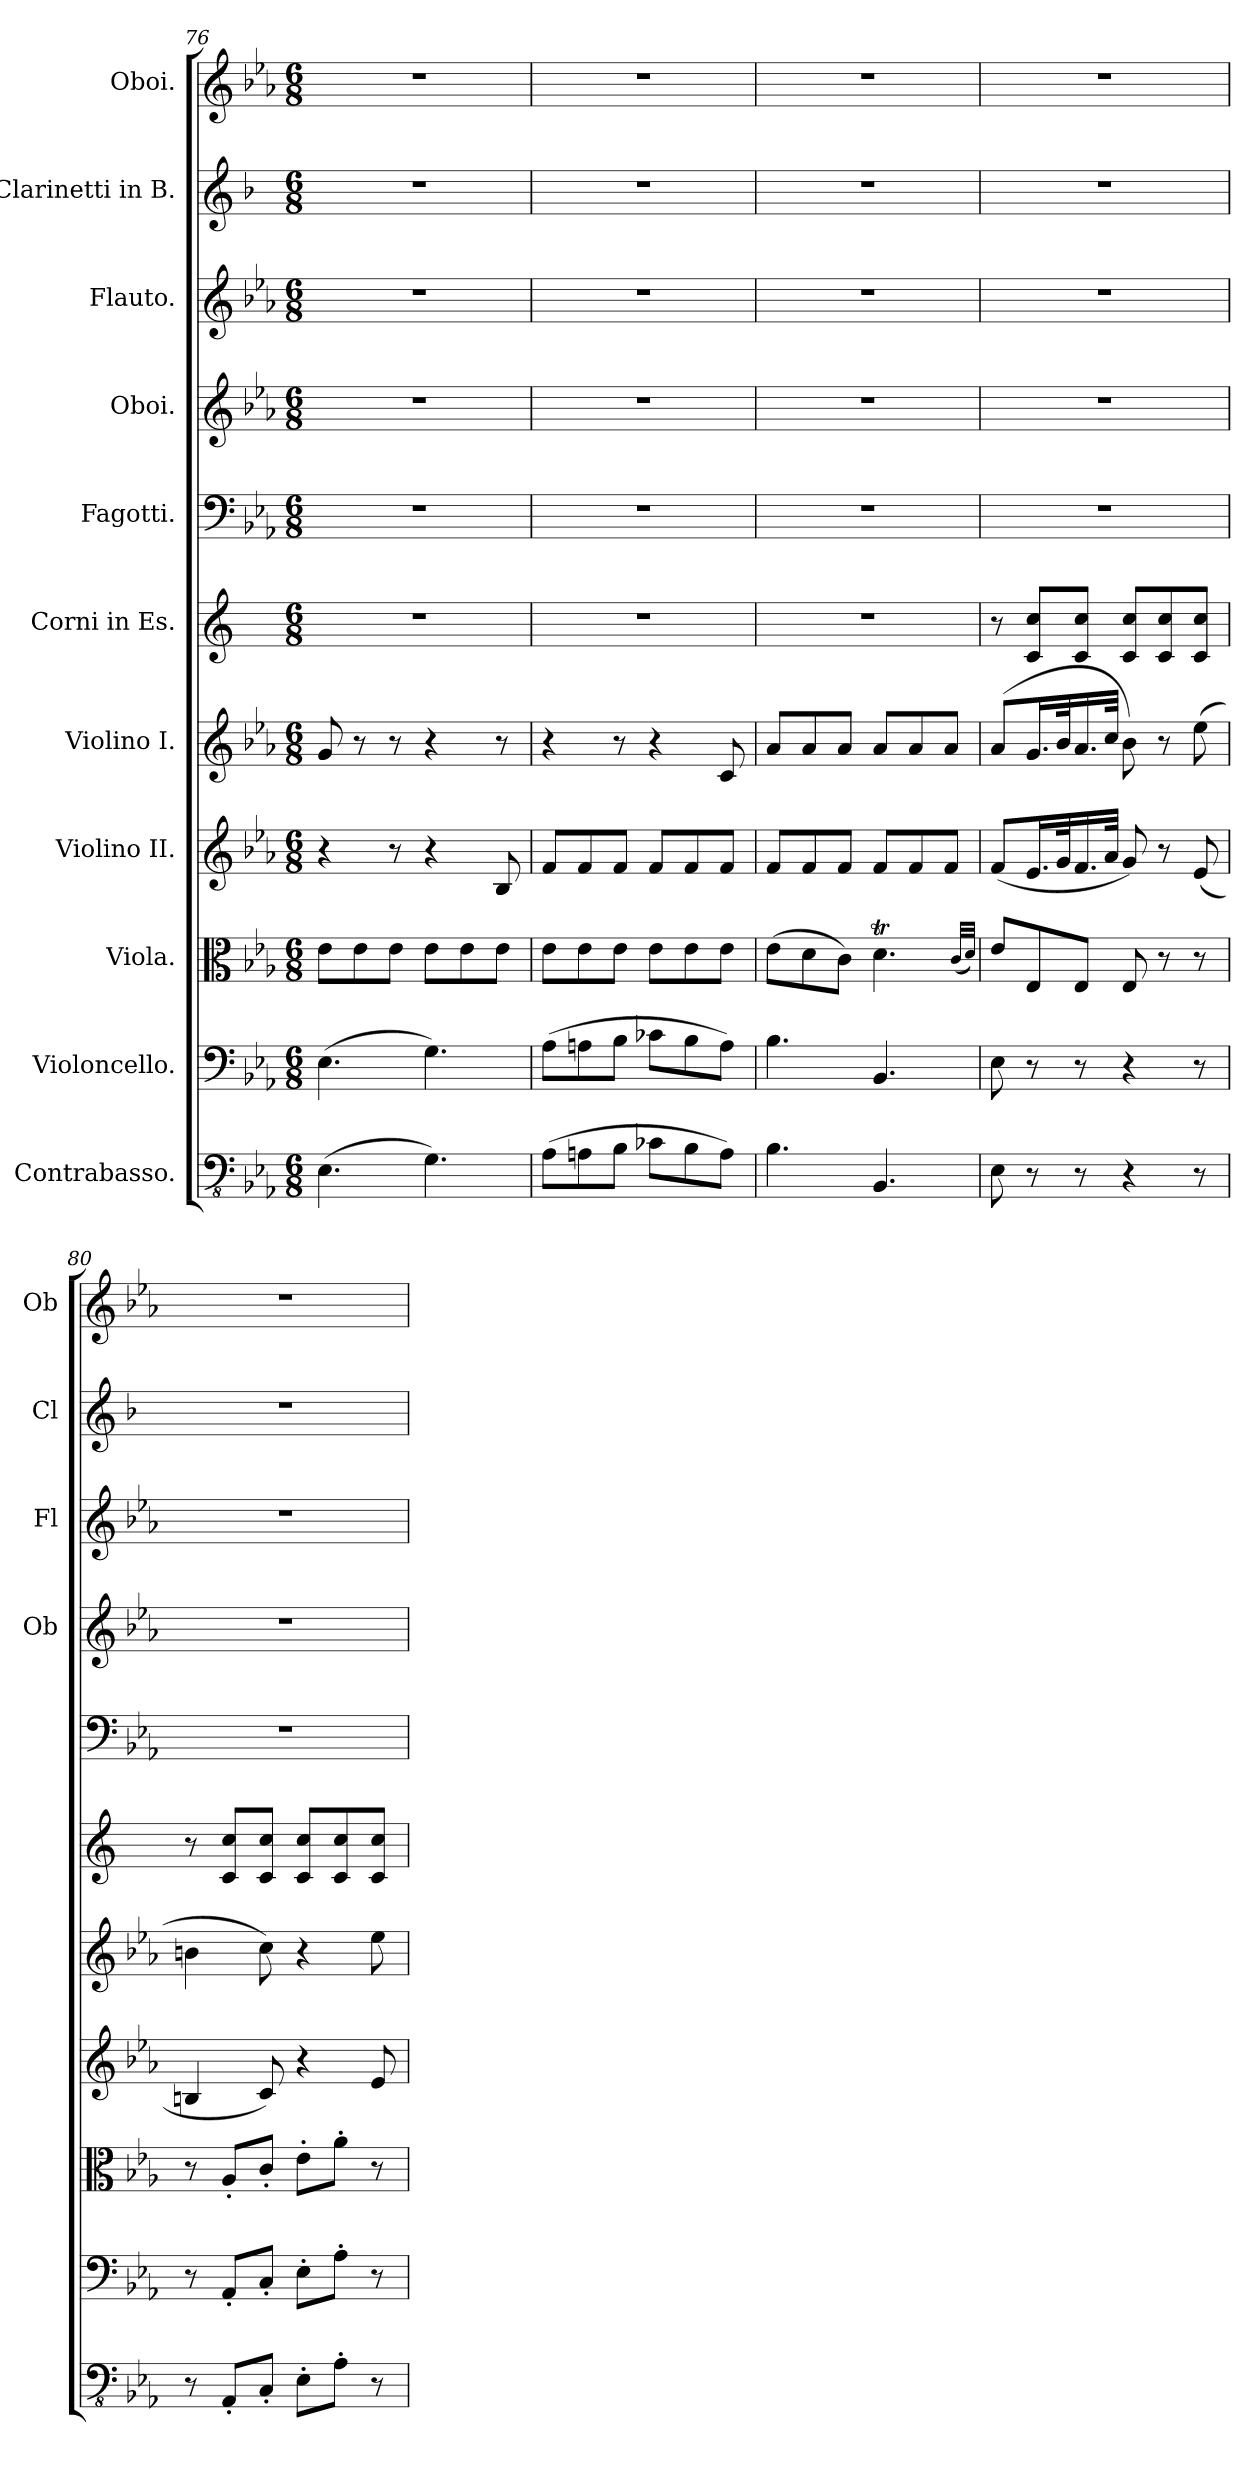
**kern	**kern	**kern	**kern	**kern	**kern	**kern	**kern	**kern	**kern	**kern
*part11	*part10	*part9	*part8	*part7	*part6	*part5	*part4	*part3	*part2	*part1
*staff11	*staff10	*staff9	*staff8	*staff7	*staff6	*staff5	*staff4	*staff3	*staff2	*staff1
*I"Contrabasso.	*I"Violoncello.	*I"Viola.	*I"Violino II.	*I"Violino I.	*I"Corni in Es.	*I"Fagotti.	*I"Oboi.	*I"Flauto.	*I"Clarinetti in B.	*I"Oboi.
*	*	*	*	*	*	*	*I'Ob	*I'Fl	*I'Cl	*I'Ob
*clefFv4	*clefF4	*clefC3	*clefG2	*clefG2	*clefG2	*clefF4	*clefG2	*clefG2	*clefG2	*clefG2
*	*	*	*	*	*ITrd5c9	*	*	*	*ITrd1c2	*
*k[b-e-a-]	*k[b-e-a-]	*k[b-e-a-]	*k[b-e-a-]	*k[b-e-a-]	*k[b-e-a-]	*k[b-e-a-]	*k[b-e-a-]	*k[b-e-a-]	*k[b-e-a-]	*k[b-e-a-]
*M6/8	*M6/8	*M6/8	*M6/8	*M6/8	*M6/8	*M6/8	*M6/8	*M6/8	*M6/8	*M6/8
=76	=76	=76	=76	=76	=76	=76	=76	=76	=76	=76
(>4.EE-\	(>4.E-\	8e-\L	4r	8g/	2.r	2.r	2.r	2.r	2.r	2.r
.	.	8e-\	.	8r	.	.	.	.	.	.
.	.	8e-\J	8r	8r	.	.	.	.	.	.
4.GG\)	4.G\)	8e-\L	4r	4r	.	.	.	.	.	.
.	.	8e-\	.	.	.	.	.	.	.	.
.	.	8e-\J	8B-/	8r	.	.	.	.	.	.
=77	=77	=77	=77	=77	=77	=77	=77	=77	=77	=77
(>8AA-\L	(>8A-\L	8e-\L	8f/L	4r	2.r	2.r	2.r	2.r	2.r	2.r
8AAn\	8An\	8e-\	8f/	.	.	.	.	.	.	.
8BB-\J	8B-\J	8e-\J	8f/J	8r	.	.	.	.	.	.
8C-X\L	8c-X\L	8e-\L	8f/L	4r	.	.	.	.	.	.
8BB-\	8B-\	8e-\	8f/	.	.	.	.	.	.	.
8AA\J)	8A\J)	8e-\J	8f/J	8c/	.	.	.	.	.	.
=78	=78	=78	=78	=78	=78	=78	=78	=78	=78	=78
4.BB-\	4.B-\	(>8e-\L	8f/L	8a-/L	2.r	2.r	2.r	2.r	2.r	2.r
.	.	8d\	8f/	8a-/	.	.	.	.	.	.
.	.	8c\J)	8f/J	8a-/J	.	.	.	.	.	.
4.BBB-/	4.BB-/	4.dt\	8f/L	8a-/L	.	.	.	.	.	.
.	.	.	8f/	8a-/	.	.	.	.	.	.
.	.	.	8f/J	8a-/J	.	.	.	.	.	.
.	.	(<32qc/LLL	.	.	.	.	.	.	.	.
.	.	32qd/JJJ)	.	.	.	.	.	.	.	.
=79	=79	=79	=79	=79	=79	=79	=79	=79	=79	=79
8EE-\	8E-\	8e-/L	(<8f/L	(<8a-/L	8r	2.r	2.r	2.r	2.r	2.r
8r	8r	8E-/	16.e-/L	16.g/L	8E-/ 8e-/L	.	.	.	.	.
.	.	.	32g/K	32b-/K	.	.	.	.	.	.
8r	8r	8E-/J	16.f/	16.a-/	8E-/ 8e-/J	.	.	.	.	.
.	.	.	32a-/JJk	32cc/JJk	.	.	.	.	.	.
4r	4r	8E-/	8g/)	8b-\)	8E-/ 8e-/L	.	.	.	.	.
.	.	8r	8r	8r	8E-/ 8e-/	.	.	.	.	.
8r	8r	8r	(<8e-/	(>8ee-\	8E-/ 8e-/J	.	.	.	.	.
=80	=80	=80	=80	=80	=80	=80	=80	=80	=80	=80
8r	8r	8r	4Bn/	4bn\	8r	2.r	2.r	2.r	2.r	2.r
8AAA-'/L	8AA-'/L	8A-'/L	.	.	8E-/ 8e-/L	.	.	.	.	.
8CC'/J	8C'/J	8c'/J	8c/)	8cc\)	8E-/ 8e-/J	.	.	.	.	.
8EE-'\L	8E-'\L	8e-'\L	4r	4r	8E-/ 8e-/L	.	.	.	.	.
8AA-'\J	8A-'\J	8a-'\J	.	.	8E-/ 8e-/	.	.	.	.	.
8r	8r	8r	8e-/	8ee-\	8E-/ 8e-/J	.	.	.	.	.
=	=	=	=	=	=	=	=	=	=	=
*-	*-	*-	*-	*-	*-	*-	*-	*-	*-	*-
